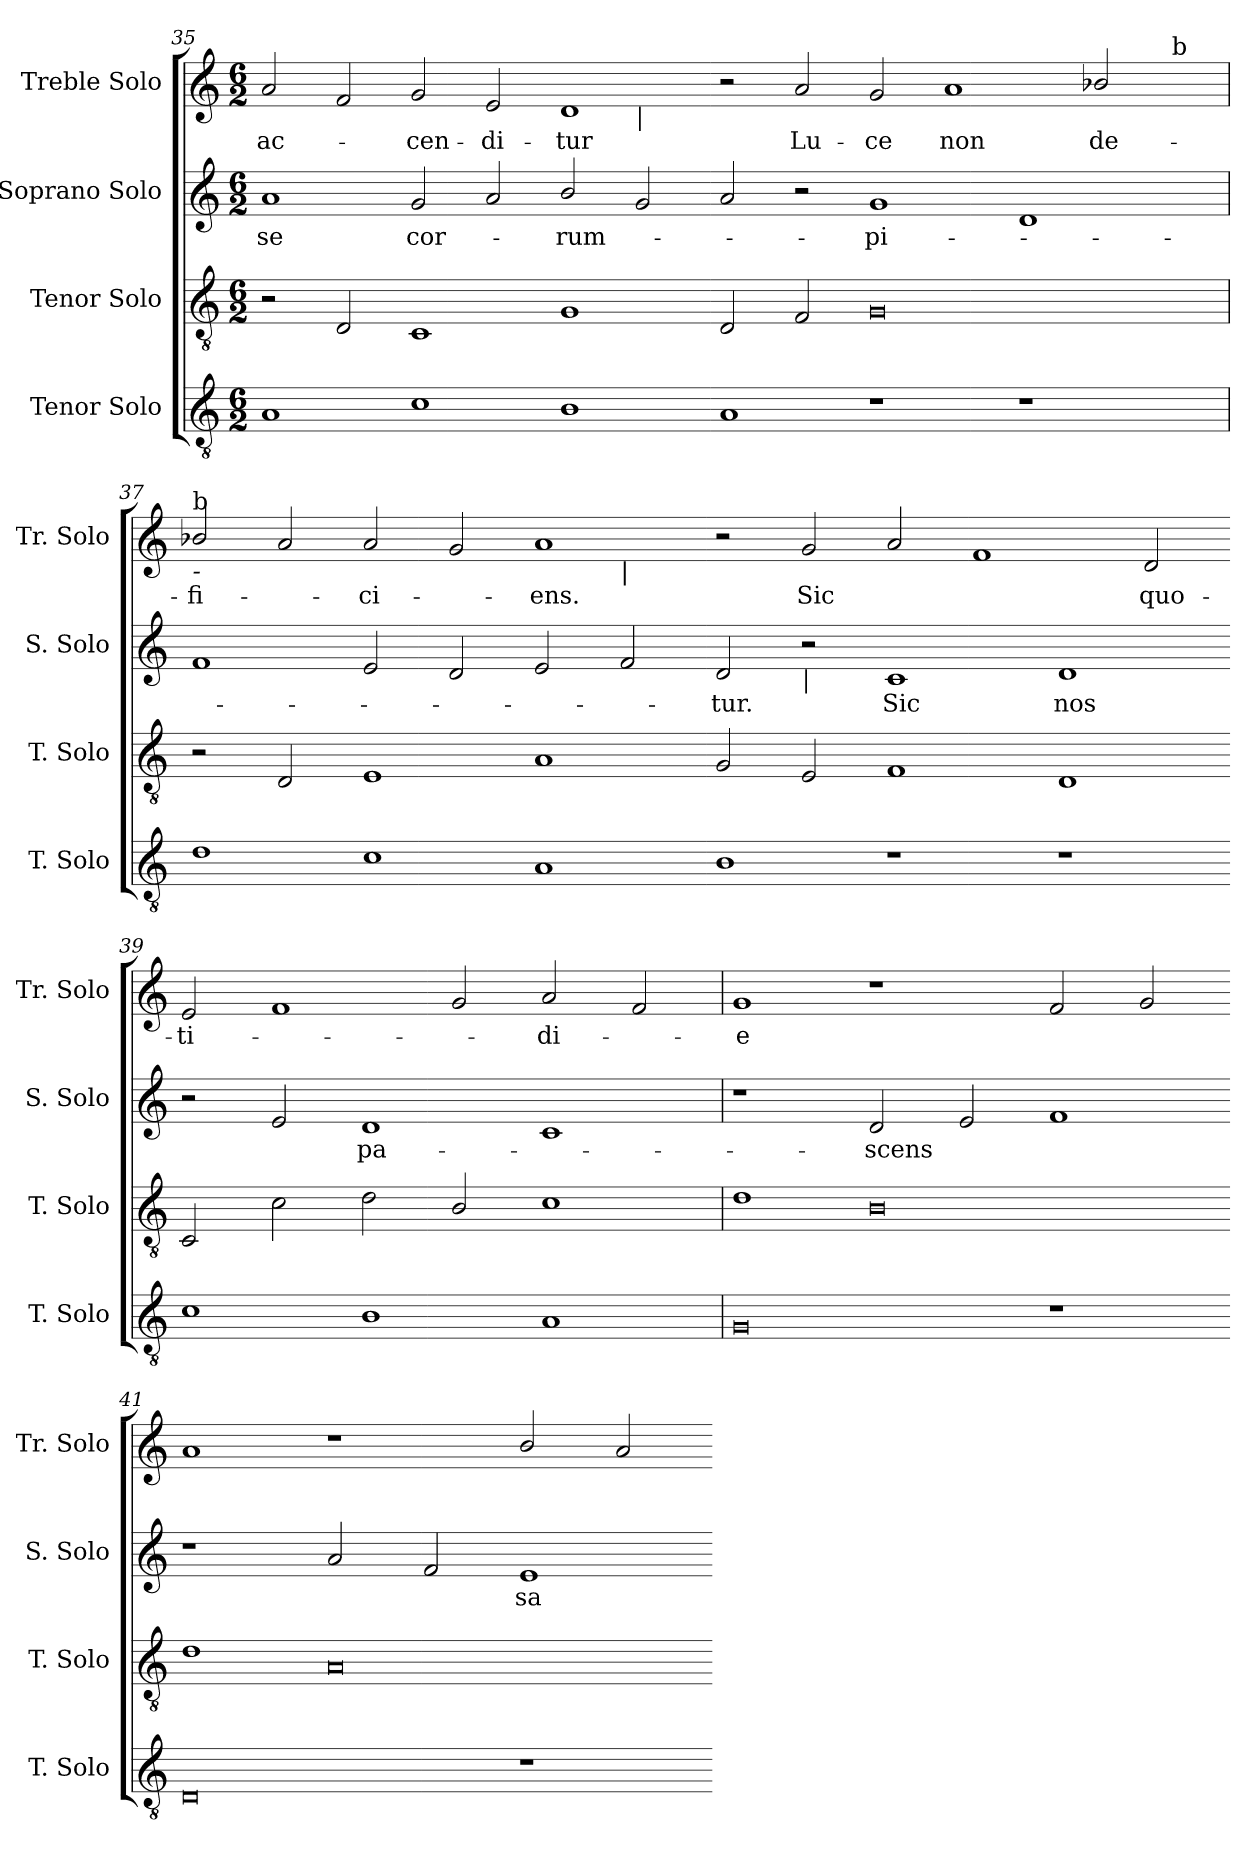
**kern	**kern	**kern	**text	**kern	**text
*part4	*part3	*part2	*part2	*part1	*part1
*staff4	*staff3	*staff2	*staff2	*staff1	*staff1
*I"Tenor Solo	*I"Tenor Solo	*I"Soprano Solo	*	*I"Treble Solo	*
*I'T. Solo	*I'T. Solo	*I'S. Solo	*	*I'Tr. Solo	*
*clefGv2	*clefGv2	*clefG2	*	*clefG2	*
*ITrd7c12	*ITrd7c12	*	*	*	*
*k[]	*k[]	*k[]	*	*k[]	*
*C:	*C:	*C:	*	*C:	*
*M6/2	*M6/2	*M6/2	*	*M6/2	*
=35	=35	=35	=35	=35	=35
!	!	!	!LO:LY:b:color=#000000	!	!
!	!	!	!	!	!LO:LY:b:color=#000000
*	*	*	*	*^	*
1AAi	2r	1ai	se	2ai/	1ryy	ac-
.	2DDi/	.	.	2fi/	.	.
!	!	!	!LO:LY:b:color=#000000	!	!	!
!	!	!	!	!	!	!LO:LY:b:color=#000000
1Ci	1CCi	2gi/	cor-	2gi/	1.ryy	-cen-
!	!	!	!	!	!	!LO:LY:b:color=#000000
.	.	2ai/	.	2ei/	.	-di-
!	!	!	!LO:LY:b:color=#000000	!	!	!
!	!	!	!	!	!	!LO:LY:b:color=#000000
1BBi	1GGi	2bi/	-rum-	1di	.	-tur
!	!	!	!	!	!LO:TX:b:i:t=|	!
.	.	2gi/	.	.	2ryy	.
=36-	=36-	=36-	=36-	=36-	=36-	=36-
1AAi	2DDi/	2ai/	.	2r	1ryy	.
!	!	!	!	!	!	!LO:LY:b:color=#000000
.	2FFi/	2r	.	2ai/	.	Lu-
!	!	!	!LO:LY:b:color=#000000	!	!	!
!	!	!	!	!	!	!LO:LY:b:color=#000000
1r	0GGi	1gi	-pi-	2gi/	1ryy	-ce
!	!	!	!	!	!	!LO:LY:b:color=#000000
.	.	.	.	1ai	.	non
1r	.	1di	.	.	2ryy	.
!	!	!	!	!	!	!LO:LY:b:color=#000000
.	.	.	.	2b-i/	8ryy	de-
.	.	.	.	.	16ryy	.
.	.	.	.	.	32ryy	.
.	.	.	.	.	64ryy	.
.	.	.	.	.	1024ryy	.
!	!	!	!	!	!LO:TX:a:t=b	!
.	.	.	.	.	4ryy	.
.	.	.	.	.	128...ryy	.
!!LO:LB:g=z	!!
=37	=37	=37	=37	=37	=37	=37
!	!	!	!	!LO:TX:b:i:t=-	!	!
!	!	!	!	!LO:TX:a:t=b	!	!
!	!	!	!	!	!	!LO:LY:b:color=#000000
1Di	2r	1fi	.	2b-i/	1ryy	-fi-
.	2DDi/	.	.	2ai/	.	.
!	!	!	!	!	!	!LO:LY:b:color=#000000
1Ci	1EEi	2ei/	.	2ai/	1.ryy	-ci-
.	.	2di/	.	2gi/	.	.
!	!	!	!	!	!	!LO:LY:b:color=#000000
1AAi	1AAi	2ei/	.	1ai	.	-ens.
!	!	!	!	!	!LO:TX:b:i:t=|	!
.	.	2fi/	.	.	2ryy	.
*	*	*	*	*v	*v	*
=38-	=38-	=38-	=38-	=38-	=38-
*	*	*	*	*^	*
!	!	!	!LO:LY:b:color=#000000	!	!	!
*	*	*	*	*v	*v	*
1BBi	2GGi/	2di/	-tur.	2r	.
!	!	!LO:TX:b:i:t=|	!	!	!
!	!	!	!	!	!LO:LY:b:color=#000000
.	2EEi/	2r	.	2gi/	Sic
!	!	!	!LO:LY:b:color=#000000	!	!
1r	1FFi	1ci	Sic	2ai/	.
.	.	.	.	1fi	.
!	!	!	!LO:LY:b:color=#000000	!	!
1r	1DDi	1di	nos	.	.
!	!	!	!	!	!LO:LY:b:color=#000000
.	.	.	.	2di/	quo-
=39-	=39-	=39-	=39-	=39-	=39-
!	!	!	!	!	!LO:LY:b:color=#000000
1Ci	2CCi/	2r	.	2ei/	-ti-
.	2Ci\	2ei/	.	1fi	.
!	!	!	!LO:LY:b:color=#000000	!	!
1BBi	2Di\	1di	pa-	.	.
.	2BBi/	.	.	2gi/	.
!	!	!	!	!	!LO:LY:b:color=#000000
1AAi	1Ci	1ci	.	2ai/	-di-
.	.	.	.	2fi/	.
=40	=40	=40	=40	=40	=40
!	!	!	!	!	!LO:LY:b:color=#000000
0GGi	1Di	1r	.	1gi	-e
!	!	!	!LO:LY:b:color=#000000	!	!
.	0BBi	2di/	-scens	1r	.
.	.	2ei/	.	.	.
1r	.	1fi	.	2fi/	.
.	.	.	.	2gi/	.
=41-	=41-	=41-	=41-	=41-	=41-
0DDi	1Di	1r	.	1ai	.
.	0AAi	2ai/	.	1r	.
.	.	2fi/	.	.	.
!	!	!	!LO:LY:b:color=#000000	!	!
1r	.	1ei	sa-	2bi/	.
.	.	.	.	2ai/	.
=-	=-	=-	=-	=-	=-
*-	*-	*-	*-	*-	*-
